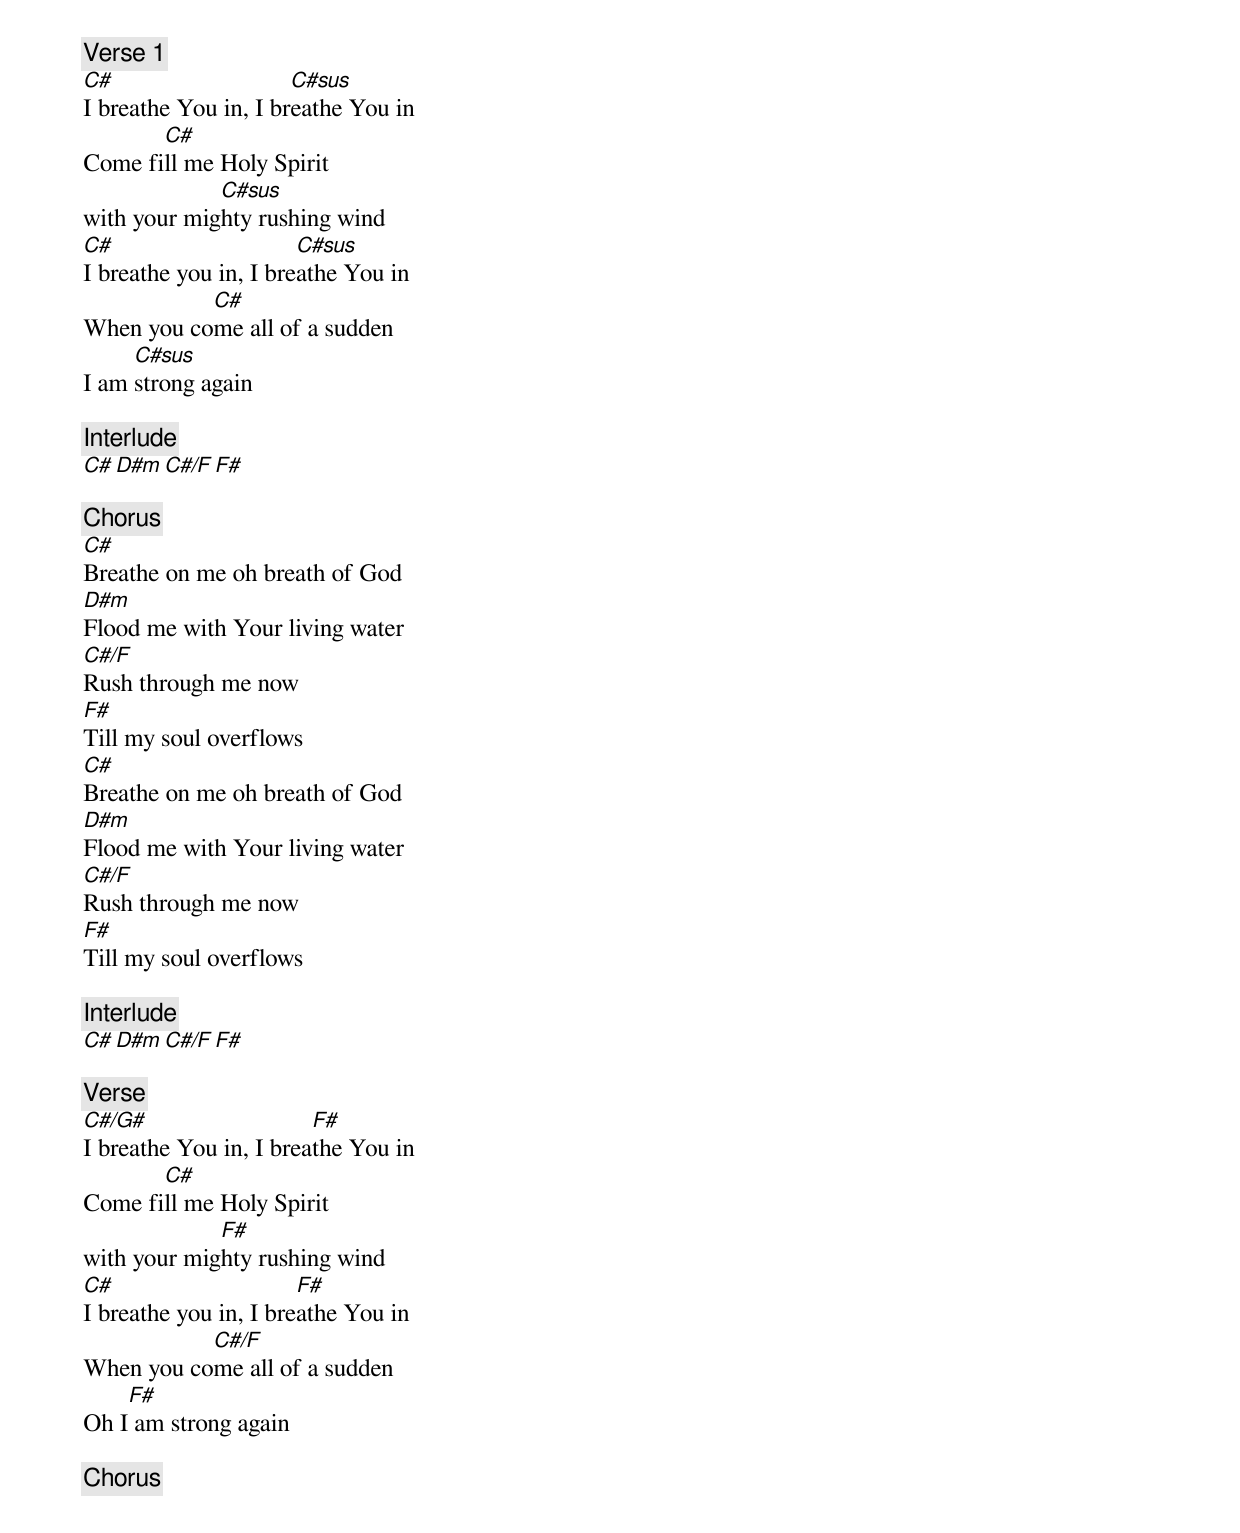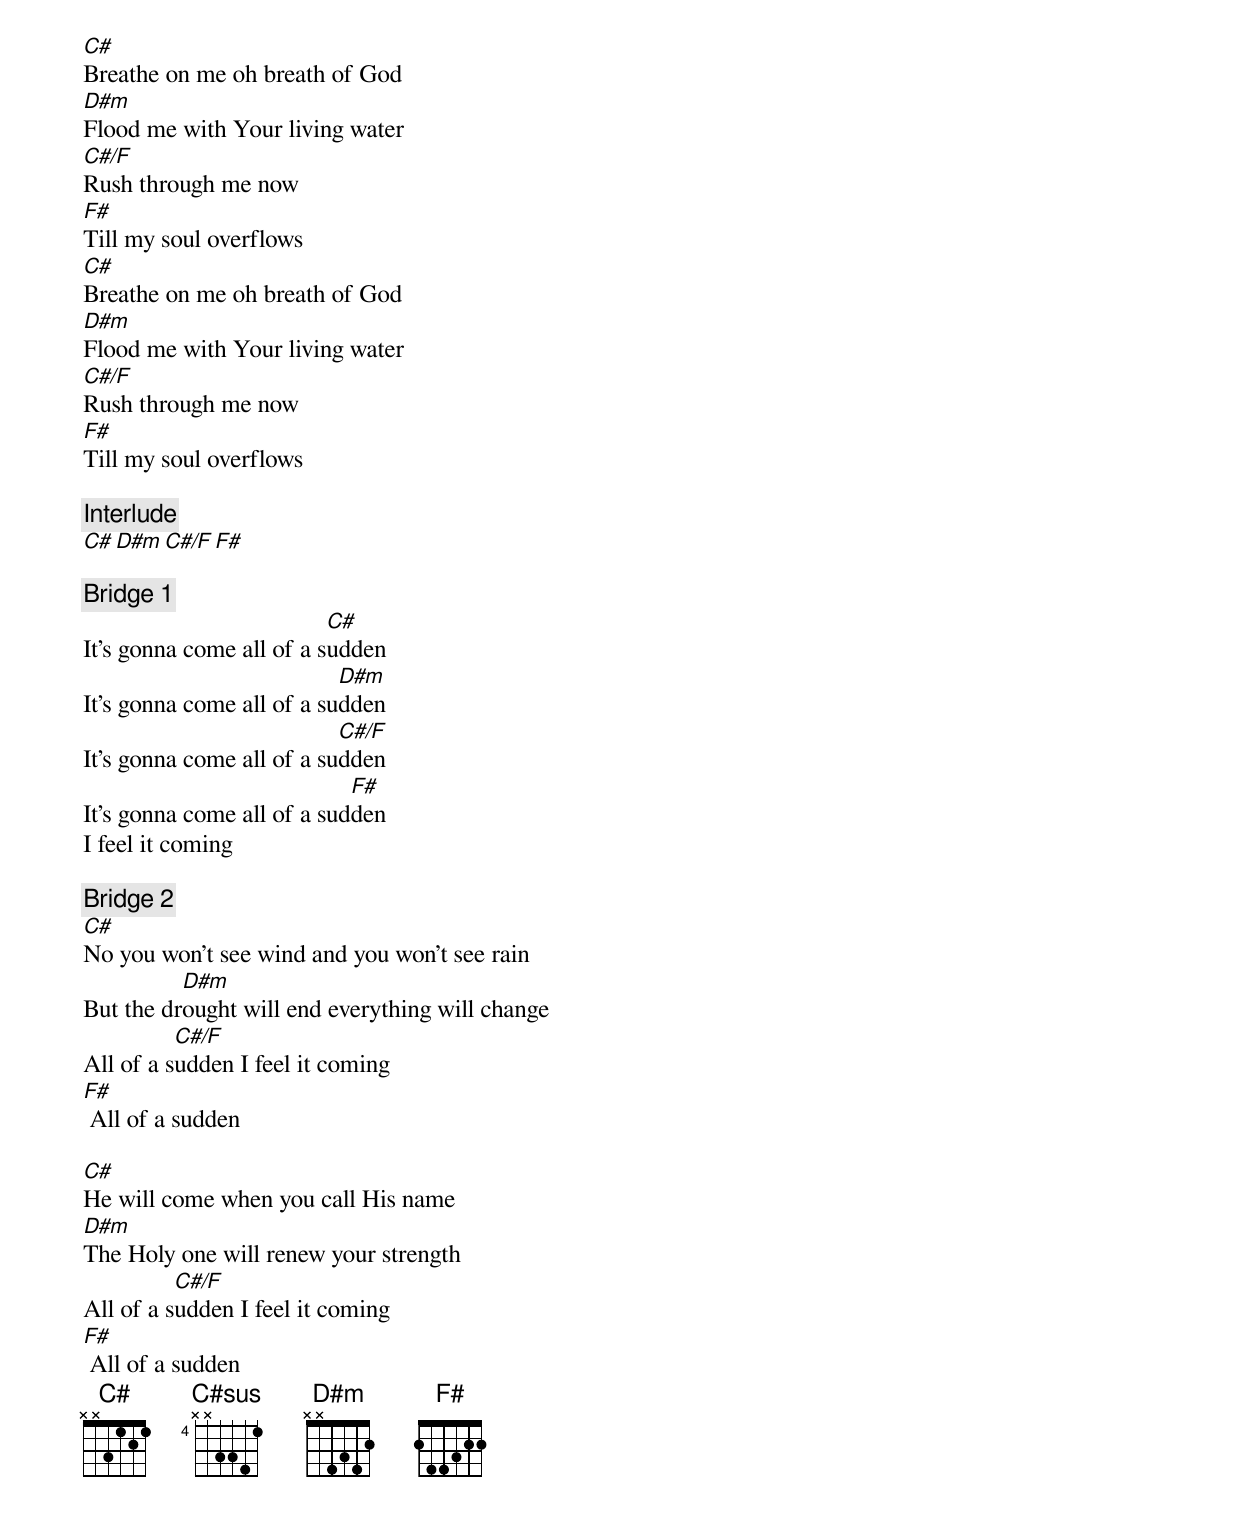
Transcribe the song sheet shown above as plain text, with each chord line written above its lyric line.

[Verse 1]
C#                    C#sus
I breathe You in, I breathe You in
       C#
Come fill me Holy Spirit
             C#sus
with your mighty rushing wind
C#                     C#sus
I breathe you in, I breathe You in
           C#
When you come all of a sudden
     C#sus
I am strong again

[Interlude]
C# D#m  C#/F  F#

[Chorus]
C#
Breathe on me oh breath of God
D#m
Flood me with Your living water
C#/F
Rush through me now
F#
Till my soul overflows
C#
Breathe on me oh breath of God
D#m
Flood me with Your living water
C#/F
Rush through me now
F#
Till my soul overflows

[Interlude]
C# D#m  C#/F  F#

[Verse]
C#/G#                   F#
I breathe You in, I breathe You in
       C#
Come fill me Holy Spirit
             F#
with your mighty rushing wind
C#                     F#
I breathe you in, I breathe You in
           C#/F
When you come all of a sudden
    F#
Oh I am strong again

[Chorus]
C#
Breathe on me oh breath of God
D#m
Flood me with Your living water
C#/F
Rush through me now
F#
Till my soul overflows
C#
Breathe on me oh breath of God
D#m
Flood me with Your living water
C#/F
Rush through me now
F#
Till my soul overflows

[Interlude]
C#  D#m  C#/F  F#

[Bridge 1]
                          C#
It's gonna come all of a sudden
                           D#m
It's gonna come all of a sudden
                           C#/F
It's gonna come all of a sudden
                            F#
It's gonna come all of a sudden
I feel it coming

[Bridge 2]
C#
No you won't see wind and you won't see rain
          D#m
But the drought will end everything will change
          C#/F
All of a sudden I feel it coming
F#
 All of a sudden

C#
He will come when you call His name
D#m
The Holy one will renew your strength
          C#/F
All of a sudden I feel it coming
F#
 All of a sudden
